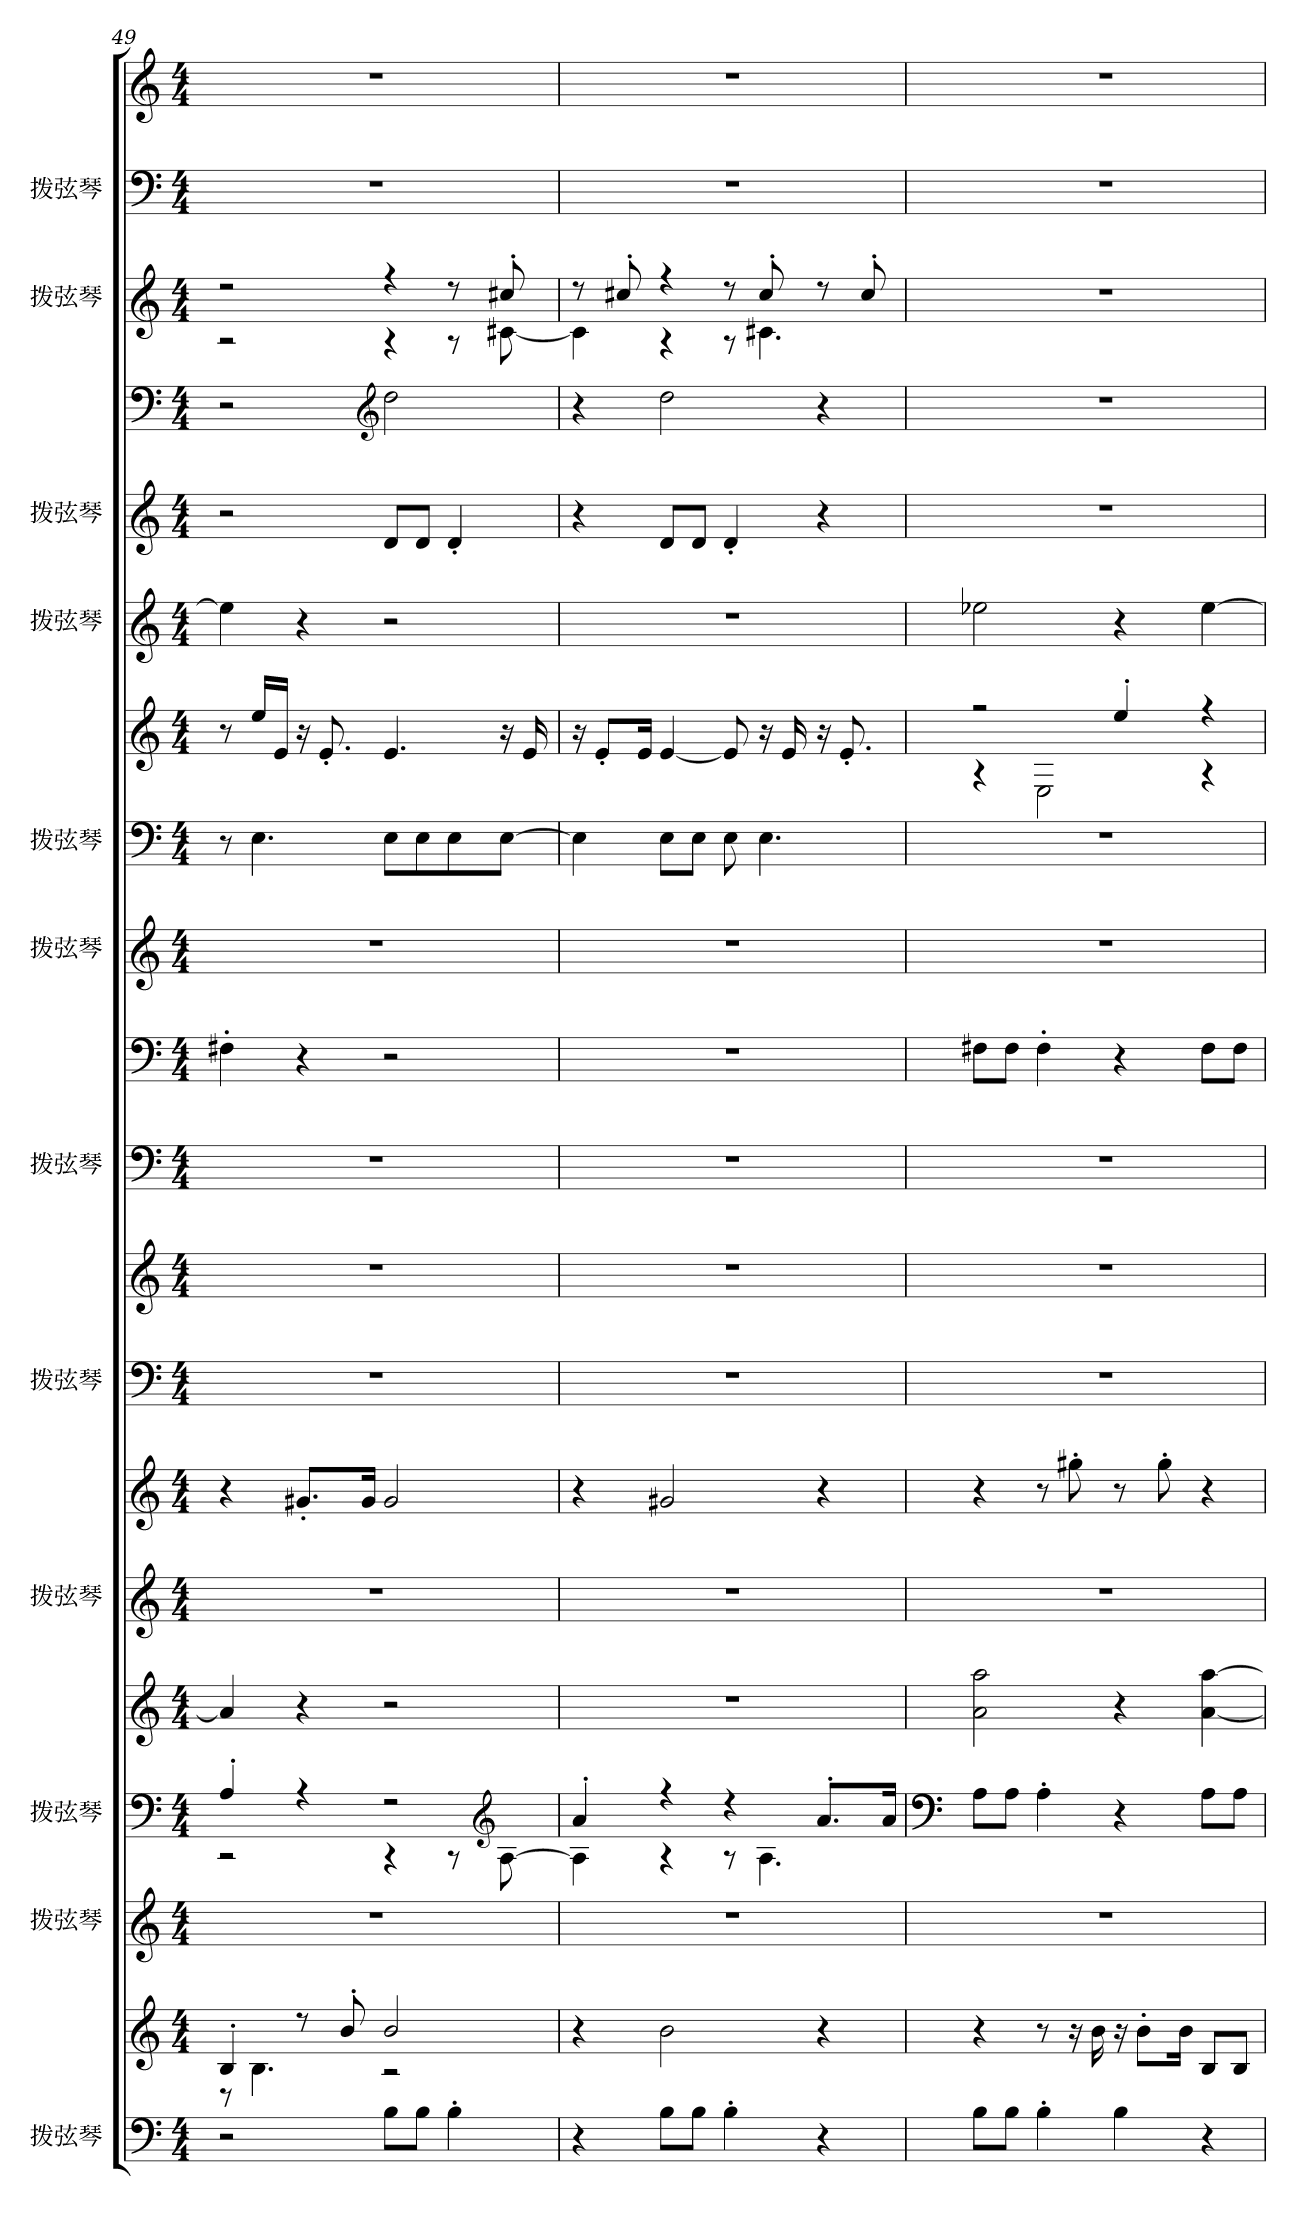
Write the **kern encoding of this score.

**kern	**kern	**kern	**kern	**kern	**kern	**kern	**kern	**kern	**kern	**kern	**kern	**kern	**kern	**kern	**kern	**kern	**kern	**kern	**kern
*part12	*part12	*part11	*part10	*part10	*part9	*part9	*part8	*part8	*part7	*part7	*part6	*part5	*part5	*part4	*part3	*part3	*part2	*part1	*part1
*staff20	*staff19	*staff18	*staff17	*staff16	*staff15	*staff14	*staff13	*staff12	*staff11	*staff10	*staff9	*staff8	*staff7	*staff6	*staff5	*staff4	*staff3	*staff2	*staff1
*I"拨弦琴	*	*I"拨弦琴	*I"拨弦琴	*	*I"拨弦琴	*	*I"拨弦琴	*	*I"拨弦琴	*	*I"拨弦琴	*I"拨弦琴	*	*I"拨弦琴	*I"拨弦琴	*	*I"拨弦琴	*I"拨弦琴	*
*clefF4	*clefG2	*clefG2	*clefF4	*clefG2	*clefG2	*clefG2	*clefF4	*clefG2	*clefF4	*clefF4	*clefG2	*clefF4	*clefG2	*clefG2	*clefG2	*clefF4	*clefG2	*clefF4	*clefG2
*k[]	*k[]	*k[]	*k[]	*k[]	*k[]	*k[]	*k[]	*k[]	*k[]	*k[]	*k[]	*k[]	*k[]	*k[]	*k[]	*k[]	*k[]	*k[]	*k[]
*M4/4	*M4/4	*M4/4	*M4/4	*M4/4	*M4/4	*M4/4	*M4/4	*M4/4	*M4/4	*M4/4	*M4/4	*M4/4	*M4/4	*M4/4	*M4/4	*M4/4	*M4/4	*M4/4	*M4/4
=49	=49	=49	=49	=49	=49	=49	=49	=49	=49	=49	=49	=49	=49	=49	=49	=49	=49	=49	=49
*	*^	*	*^	*	*	*	*	*	*	*	*	*	*	*	*	*	*^	*	*
2r	4B'/	8r	1r	4A'/	2r	4a/]	1r	4r	1r	1r	1r	4F#X'\	1r	8r	8r	4ee-\]	2r	2r	2r	2r	1r	1r
.	.	4.B\	.	.	.	.	.	.	.	.	.	.	.	4.E\	16ee/LL	.	.	.	.	.	.	.
.	.	.	.	.	.	.	.	.	.	.	.	.	.	.	16e/JJ	.	.	.	.	.	.	.
.	8r	.	.	4r	.	4r	.	8.g#X'/L	.	.	.	4r	.	.	16r	4r	.	.	.	.	.	.
.	.	.	.	.	.	.	.	.	.	.	.	.	.	.	8.e'/	.	.	.	.	.	.	.
.	8b'/	.	.	.	.	.	.	.	.	.	.	.	.	.	.	.	.	.	.	.	.	.
.	.	.	.	.	.	.	.	16g#/Jk	.	.	.	.	.	.	.	.	.	.	.	.	.	.
*	*	*	*	*	*	*	*	*	*	*	*	*	*	*	*	*	*	*clefG2	*	*	*	*
8B\L	2b/	2r	.	2r	4r	2r	.	2g#/	.	.	.	2r	.	8E\L	4.e/	2r	8d/L	2dd\	4r	4r	.	.
8B\J	.	.	.	.	.	.	.	.	.	.	.	.	.	8E\	.	.	8d/J	.	.	.	.	.
4B'\	.	.	.	.	8r	.	.	.	.	.	.	.	.	8E\	.	.	4d'/	.	8r	8r	.	.
*	*	*	*	*clefG2	*	*	*	*	*	*	*	*	*	*	*	*	*	*	*	*	*	*
.	.	.	.	.	[8A\	.	.	.	.	.	.	.	.	[8E\J	16r	.	.	.	8cc#X'/	[8c#X\	.	.
.	.	.	.	.	.	.	.	.	.	.	.	.	.	.	16e/	.	.	.	.	.	.	.
*	*v	*v	*	*	*	*	*	*	*	*	*	*	*	*	*	*	*	*	*	*	*	*
=50	=50	=50	=50	=50	=50	=50	=50	=50	=50	=50	=50	=50	=50	=50	=50	=50	=50	=50	=50	=50	=50
4r	4r	1r	4a'/	4A\]	1r	1r	4r	1r	1r	1r	1r	1r	4E\]	16r	1r	4r	4r	8r	4c#\]	1r	1r
.	.	.	.	.	.	.	.	.	.	.	.	.	.	8e'/L	.	.	.	.	.	.	.
.	.	.	.	.	.	.	.	.	.	.	.	.	.	.	.	.	.	8cc#X'/	.	.	.
.	.	.	.	.	.	.	.	.	.	.	.	.	.	16e/Jk	.	.	.	.	.	.	.
8B\L	2b\	.	4r	4r	.	.	2g#X/	.	.	.	.	.	8E\L	[4e/	.	8d/L	2dd\	4r	4r	.	.
8B\J	.	.	.	.	.	.	.	.	.	.	.	.	8E\J	.	.	8d/J	.	.	.	.	.
4B'\	.	.	4r	8r	.	.	.	.	.	.	.	.	8E\	8e/]	.	4d'/	.	8r	8r	.	.
.	.	.	.	4.A\	.	.	.	.	.	.	.	.	4.E\	16r	.	.	.	8cc#'/	4.c#X\	.	.
.	.	.	.	.	.	.	.	.	.	.	.	.	.	16e/	.	.	.	.	.	.	.
4r	4r	.	8.a'/L	.	.	.	4r	.	.	.	.	.	.	16r	.	4r	4r	8r	.	.	.
.	.	.	.	.	.	.	.	.	.	.	.	.	.	8.e'/	.	.	.	.	.	.	.
.	.	.	.	.	.	.	.	.	.	.	.	.	.	.	.	.	.	8cc#'/	.	.	.
.	.	.	16a/Jk	.	.	.	.	.	.	.	.	.	.	.	.	.	.	.	.	.	.
*	*	*	*v	*v	*	*	*	*	*	*	*	*	*	*	*	*	*	*v	*v	*	*
!!LO:PB:g=z
=51	=51	=51	=51	=51	=51	=51	=51	=51	=51	=51	=51	=51	=51	=51	=51	=51	=51	=51	=51
*	*	*	*clefF4	*	*	*	*	*	*	*	*	*	*	*	*	*	*	*	*
*	*	*	*	*	*	*	*	*	*	*	*	*	*^	*	*	*	*	*	*
8B\L	4r	1r	8A\L	2a\ 2aa\	1r	4r	1r	1r	1r	8F#X\L	1r	1r	2r	4r	2ee-X\	1r	1r	1r	1r	1r
8B\J	.	.	8A\J	.	.	.	.	.	.	8F#\J	.	.	.	.	.	.	.	.	.	.
4B'\	8r	.	4A'\	.	.	8r	.	.	.	4F#'\	.	.	.	2E\	.	.	.	.	.	.
.	16r	.	.	.	.	8gg#X'\	.	.	.	.	.	.	.	.	.	.	.	.	.	.
.	16b\	.	.	.	.	.	.	.	.	.	.	.	.	.	.	.	.	.	.	.
4B\	16r	.	4r	4r	.	8r	.	.	.	4r	.	.	4ee'/	.	4r	.	.	.	.	.
.	8b'\L	.	.	.	.	.	.	.	.	.	.	.	.	.	.	.	.	.	.	.
.	.	.	.	.	.	8gg#'\	.	.	.	.	.	.	.	.	.	.	.	.	.	.
.	16b\Jk	.	.	.	.	.	.	.	.	.	.	.	.	.	.	.	.	.	.	.
4r	8B/L	.	8A\L	[4a\ [4aa\	.	4r	.	.	.	8F#\L	.	.	4r	4r	[4ee-\	.	.	.	.	.
.	8B/J	.	8A\J	.	.	.	.	.	.	8F#\J	.	.	.	.	.	.	.	.	.	.
*	*	*	*	*	*	*	*	*	*	*	*	*	*v	*v	*	*	*	*	*	*
=	=	=	=	=	=	=	=	=	=	=	=	=	=	=	=	=	=	=	=
*-	*-	*-	*-	*-	*-	*-	*-	*-	*-	*-	*-	*-	*-	*-	*-	*-	*-	*-	*-
